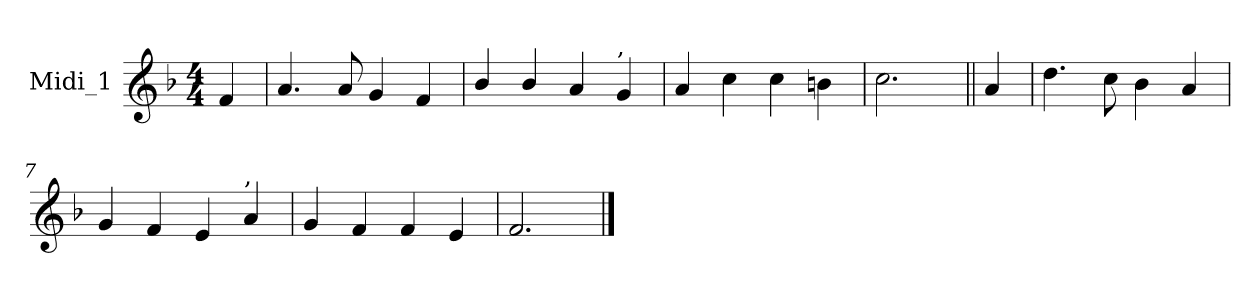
**kern
*part1
*staff1
*I"Midi_1
*clefG2
*k[b-]
*F:
*M4/4
=
4f
=1
4.a
8a
4g
4f
=2
4b-/
4b-/
4a
!LO:TX:a:t=,
4g
=3
4a
4cc
4cc
4bn
=4
2.cc
!!LO:LB:g=z
=5||
4a
=6
4.dd
8cc
4b-
4a
=7
4g
4f
4e
!LO:TX:a:t=,
4a
=8
4g
4f
4f
4e
=9
2.f
==
*-
